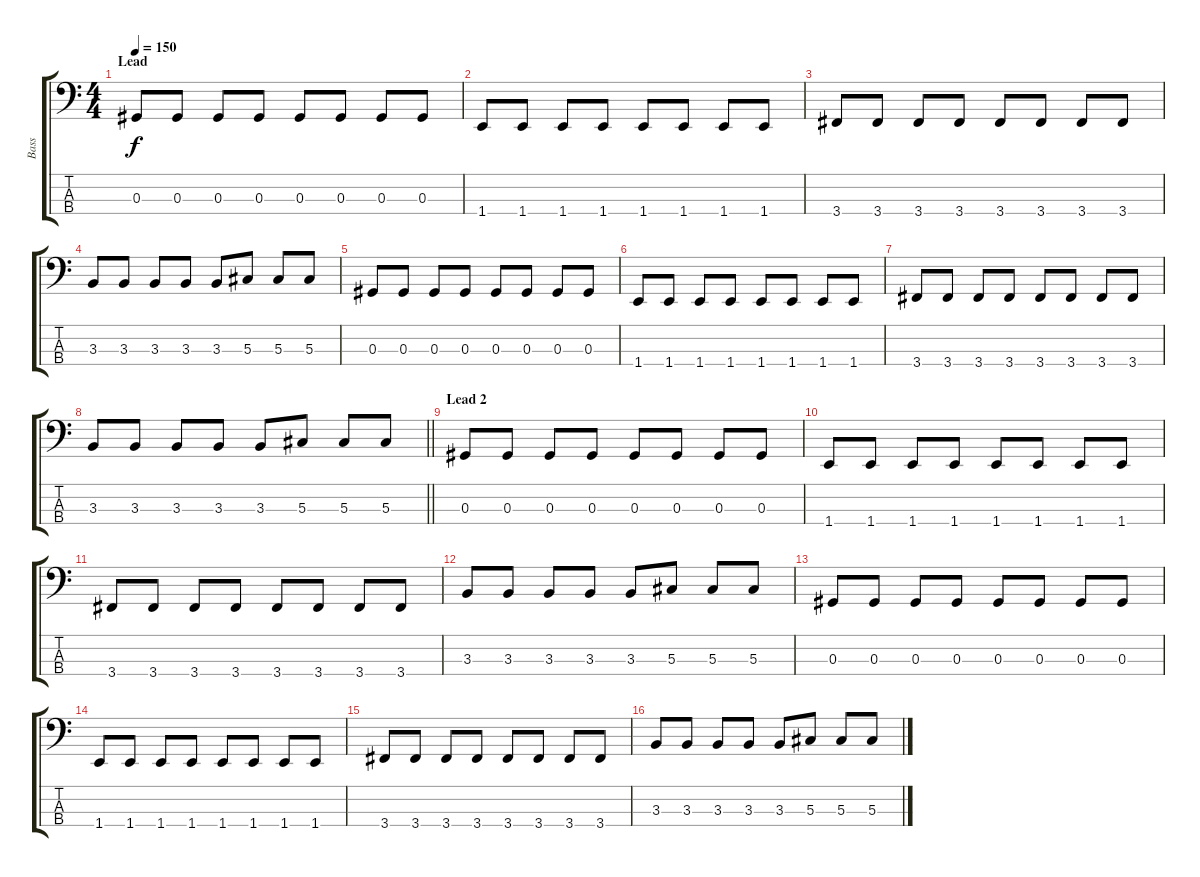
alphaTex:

\track ("Bass" "Bass") {instrument electricbassfinger}
\staff {score tabs}
\tuning (Gb2 Db2 Ab1 Eb1) {hide}
\ts (4 4)
\section ("" "Lead")
\tempo 150
\clef f4
\ks c
0.3.8{dy f} 0.3.8 0.3.8 0.3.8 0.3.8 0.3.8 0.3.8 0.3.8 |
1.4.8 1.4.8 1.4.8 1.4.8 1.4.8 1.4.8 1.4.8 1.4.8 |
3.4.8 3.4.8 3.4.8 3.4.8 3.4.8 3.4.8 3.4.8 3.4.8 |
3.3.8 3.3.8 3.3.8 3.3.8 3.3.8 5.3.8 5.3.8 5.3.8 |
0.3.8 0.3.8 0.3.8 0.3.8 0.3.8 0.3.8 0.3.8 0.3.8 |
1.4.8 1.4.8 1.4.8 1.4.8 1.4.8 1.4.8 1.4.8 1.4.8 |
3.4.8 3.4.8 3.4.8 3.4.8 3.4.8 3.4.8 3.4.8 3.4.8 |
\barLineRight lightlight
3.3.8 3.3.8 3.3.8 3.3.8 3.3.8 5.3.8 5.3.8 5.3.8 |
\section ("" "Lead 2")
0.3.8 0.3.8 0.3.8 0.3.8 0.3.8 0.3.8 0.3.8 0.3.8 |
1.4.8 1.4.8 1.4.8 1.4.8 1.4.8 1.4.8 1.4.8 1.4.8 |
3.4.8 3.4.8 3.4.8 3.4.8 3.4.8 3.4.8 3.4.8 3.4.8 |
3.3.8 3.3.8 3.3.8 3.3.8 3.3.8 5.3.8 5.3.8 5.3.8 |
0.3.8 0.3.8 0.3.8 0.3.8 0.3.8 0.3.8 0.3.8 0.3.8 |
1.4.8 1.4.8 1.4.8 1.4.8 1.4.8 1.4.8 1.4.8 1.4.8 |
3.4.8 3.4.8 3.4.8 3.4.8 3.4.8 3.4.8 3.4.8 3.4.8 |
3.3.8 3.3.8 3.3.8 3.3.8 3.3.8 5.3.8 5.3.8 5.3.8
